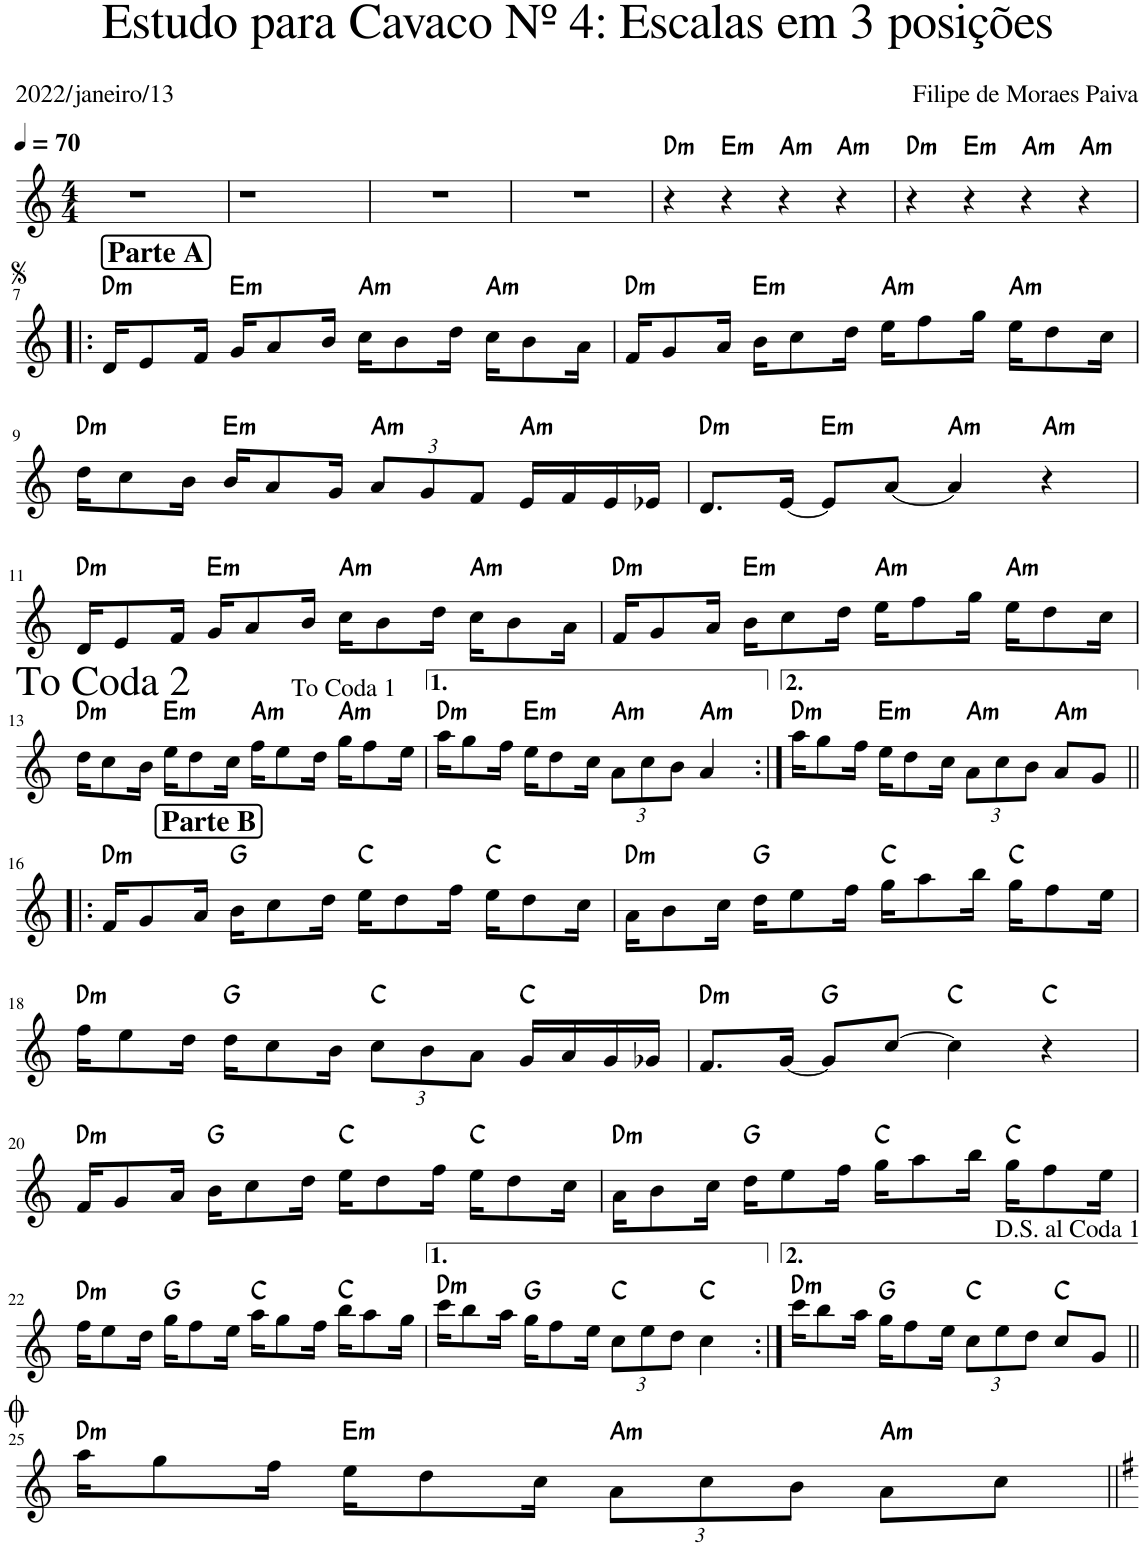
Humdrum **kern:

**kern	**kern	**dynam	**harte	**kern	**harte	**kern	**harte
*part4	*part3	*part3	*part3	*part2	*part2	*part1	*part1
*staff4	*staff3	*staff3	*	*staff2	*	*staff1	*
*I"P G	*I"P M	*	*	*I"PA2	*	*I"P A	*
*I'P G	*I'P M	*	*	*I'PA2	*	*I'P A	*
*stria5	*stria5	*	*	*stria5	*	*	*
*clefFv4	*clefGv2	*	*	*clefG2	*	*clefG2	*
*k[]	*k[]	*	*	*k[]	*	*k[]	*
*M4/4	*M4/4	*	*	*M4/4	*	*M4/4	*
*MM70	*MM70	*	*	*MM70	*	*MM70	*
=1	=1	=1	=1	=1	=1	=1	=1
1r	1r	.	.	1r	.	1r	.
=2	=2	=2	=2	=2	=2	=2	=2
1r	1r	.	.	1r	.	1r	.
=3	=3	=3	=3	=3	=3	=3	=3
!	!	!	!	!	!LO:H:kt=m	!	!
1r	1r	.	.	4r	D:min	1r	.
!	!	!	!	!	!LO:H:kt=m	!	!
.	.	.	.	4r	E:min	.	.
!	!	!	!	!	!LO:H:kt=m	!	!
.	.	.	.	4r	A:min	.	.
!	!	!	!	!	!LO:H:kt=m	!	!
.	.	.	.	4r	A:min	.	.
=4	=4	=4	=4	=4	=4	=4	=4
1r	1r	.	.	1r	.	1r	.
=5	=5	=5	=5	=5	=5	=5	=5
!	!	!LO:DY:b	!LO:H:kt=m	!	!	!	!LO:H:kt=m
8.DD/L	16r	p	D:min	1r	.	4r	D:min
.	8D/ 8F/ 8A/L	.	.	.	.	.	.
16FF/Jk	[16D/ [16F/ [16A/Jk	.	.	.	.	.	.
!	!	!	!LO:H:kt=m	!	!	!	!LO:H:kt=m
8.EE/L	16D]/ 16F]/ 16A]/LL	.	E:min	.	.	4r	E:min
.	16E/ 16G/ 16B/J	.	.	.	.	.	.
.	8E/ 8G/ 8B/J	.	.	.	.	.	.
16BBB/Jk	.	.	.	.	.	.	.
!	!	!	!LO:H:kt=m	!	!	!	!LO:H:kt=m
8.CC/L	8E/ 8A/ 8c/L	.	A:min	.	.	4r	A:min
.	8E/ 8A/ 8c/J	.	.	.	.	.	.
16EE/Jk	.	.	.	.	.	.	.
!	!	!	!LO:H:kt=m	!	!	!	!LO:H:kt=m
16AAA/KL	8.E/ 8.A/ 8.c/L	.	A:min	.	.	4r	A:min
8CC/	.	.	.	.	.	.	.
16AAA/Jk	16E/ 16A/ 16c/Jk	.	.	.	.	.	.
=6	=6	=6	=6	=6	=6	=6	=6
!	!	!LO:DY:b	!LO:H:kt=m	!	!	!	!LO:H:kt=m
8.DD/L	16r	p	D:min	1r	.	4r	D:min
.	8D/ 8F/ 8A/L	.	.	.	.	.	.
16FF/Jk	[16D/ [16F/ [16A/Jk	.	.	.	.	.	.
!	!	!	!LO:H:kt=m	!	!	!	!LO:H:kt=m
8.EE/L	16D]/ 16F]/ 16A]/LL	.	E:min	.	.	4r	E:min
.	16E/ 16G/ 16B/J	.	.	.	.	.	.
.	8E/ 8G/ 8B/J	.	.	.	.	.	.
16BBB/Jk	.	.	.	.	.	.	.
!	!	!	!LO:H:kt=m	!	!	!	!LO:H:kt=m
8.CC/L	8E/ 8A/ 8c/L	.	A:min	.	.	4r	A:min
.	8E/ 8A/ 8c/J	.	.	.	.	.	.
16EE/Jk	.	.	.	.	.	.	.
!	!	!	!LO:H:kt=m	!	!	!	!LO:H:kt=m
16AAA/KL	8.E/ 8.A/ 8.c/L	.	A:min	.	.	4r	A:min
8CC/	.	.	.	.	.	.	.
16AAA/Jk	16E/ 16A/ 16c/Jk	.	.	.	.	.	.
!!LO:LB:g=z
!!LO:REH:place=s1:a:B:cj:fs=14:t=Parte A
=7!|:	=7!|:	=7!|:	=7!|:	=7!|:	=7!|:	=7!|:	=7!|:
!	!	!LO:DY:b	!LO:H:kt=m	!	!LO:H:kt=m	!	!LO:H:kt=m
8.DD/L	16r	p	D:min	16d/KL	D:min	16d/KL	D:min
.	8D/ 8F/ 8A/L	.	.	8e/	.	8e/	.
16FF/Jk	[16D/ [16F/ [16A/Jk	.	.	16f/Jk	.	16f/Jk	.
!	!	!	!LO:H:kt=m	!	!LO:H:kt=m	!	!LO:H:kt=m
8.EE/L	16D]/ 16F]/ 16A]/LL	.	E:min	16g/KL	E:min	16g/KL	E:min
.	16E/ 16G/ 16B/J	.	.	8a/	.	8a/	.
.	8E/ 8G/ 8B/J	.	.	.	.	.	.
16BBB/Jk	.	.	.	16b/Jk	.	16b/Jk	.
!	!	!	!LO:H:kt=m	!	!LO:H:kt=m	!	!LO:H:kt=m
8.CC/L	8E/ 8A/ 8c/L	.	A:min	16cc\KL	A:min	16cc\KL	A:min
.	.	.	.	8b\	.	8b\	.
.	8E/ 8A/ 8c/J	.	.	.	.	.	.
16EE/Jk	.	.	.	16dd\Jk	.	16dd\Jk	.
!	!	!	!LO:H:kt=m	!	!LO:H:kt=m	!	!LO:H:kt=m
16AAA/KL	8.E/ 8.A/ 8.c/L	.	A:min	16cc\KL	A:min	16cc\KL	A:min
8CC/	.	.	.	8b\	.	8b\	.
16AAA/Jk	16E/ 16A/ 16c/Jk	.	.	16a\Jk	.	16a\Jk	.
=8	=8	=8	=8	=8	=8	=8	=8
!	!	!LO:DY:b	!LO:H:kt=m	!	!LO:H:kt=m	!	!LO:H:kt=m
8.DD/L	16r	p	D:min	16f/KL	D:min	16f/KL	D:min
.	8D/ 8F/ 8A/L	.	.	8g/	.	8g/	.
16FF/Jk	[16D/ [16F/ [16A/Jk	.	.	16a/Jk	.	16a/Jk	.
!	!	!	!LO:H:kt=m	!	!LO:H:kt=m	!	!LO:H:kt=m
8.EE/L	16D]/ 16F]/ 16A]/LL	.	E:min	16b\KL	E:min	16b\KL	E:min
.	16E/ 16G/ 16B/J	.	.	8cc\	.	8cc\	.
.	8E/ 8G/ 8B/J	.	.	.	.	.	.
16BBB/Jk	.	.	.	16dd\Jk	.	16dd\Jk	.
!	!	!	!LO:H:kt=m	!	!LO:H:kt=m	!	!LO:H:kt=m
8.CC/L	8E/ 8A/ 8c/L	.	A:min	16ee\KL	A:min	16ee\KL	A:min
.	.	.	.	8ff\	.	8ff\	.
.	8E/ 8A/ 8c/J	.	.	.	.	.	.
16EE/Jk	.	.	.	16gg\Jk	.	16gg\Jk	.
!	!	!	!LO:H:kt=m	!	!LO:H:kt=m	!	!LO:H:kt=m
16AAA/KL	8.E/ 8.A/ 8.c/L	.	A:min	16ee\KL	A:min	16ee\KL	A:min
8CC/	.	.	.	8dd\	.	8dd\	.
16AAA/Jk	16E/ 16A/ 16c/Jk	.	.	16cc\Jk	.	16cc\Jk	.
!!LO:LB:g=z
=9	=9	=9	=9	=9	=9	=9	=9
!	!	!LO:DY:b	!LO:H:kt=m	!	!LO:H:kt=m	!	!LO:H:kt=m
8.DD/L	16r	p	D:min	16dd\KL	D:min	16dd\KL	D:min
.	8D/ 8F/ 8A/L	.	.	8cc\	.	8cc\	.
16FF/Jk	[16D/ [16F/ [16A/Jk	.	.	16b\Jk	.	16b\Jk	.
!	!	!	!LO:H:kt=m	!	!LO:H:kt=m	!	!LO:H:kt=m
8.EE/L	16D]/ 16F]/ 16A]/LL	.	E:min	16b/KL	E:min	16b/KL	E:min
.	16E/ 16G/ 16B/J	.	.	8a/	.	8a/	.
.	8E/ 8G/ 8B/J	.	.	.	.	.	.
16BBB/Jk	.	.	.	16g/Jk	.	16g/Jk	.
*	*	*	*	*Xbrackettup	*	*Xbrackettup	*
!	!	!	!LO:H:kt=m	!	!LO:H:kt=m	!	!LO:H:kt=m
8.CC/L	8E/ 8A/ 8c/L	.	A:min	12a/L	A:min	12a/L	A:min
.	.	.	.	12g/	.	12g/	.
.	8E/ 8A/ 8c/J	.	.	.	.	.	.
.	.	.	.	12f/J	.	12f/J	.
16EE/Jk	.	.	.	.	.	.	.
!	!	!	!LO:H:kt=m	!	!LO:H:kt=m	!	!LO:H:kt=m
16AAA/KL	8.E/ 8.A/ 8.c/L	.	A:min	16e/LL	A:min	16e/LL	A:min
8CC/	.	.	.	16f/J	.	16f/	.
.	.	.	.	16e/L	.	16e/	.
16AAA/Jk	16E/ 16A/ 16c/Jk	.	.	16e-X/JJ	.	16e-X/JJ	.
=10	=10	=10	=10	=10	=10	=10	=10
!	!	!LO:DY:b	!LO:H:kt=m	!	!LO:H:kt=m	!	!LO:H:kt=m
8.DD/L	16r	p	D:min	8.d/L	D:min	8.d/L	D:min
.	8D/ 8F/ 8A/L	.	.	.	.	.	.
16FF/Jk	[16D/ [16F/ [16A/Jk	.	.	[16e/Jk	.	[16e/Jk	.
!	!	!	!LO:H:kt=m	!	!LO:H:kt=m	!	!LO:H:kt=m
8.EE/L	16D]/ 16F]/ 16A]/LL	.	E:min	8e/L]	E:min	8e/L]	E:min
.	16E/ 16G/ 16B/J	.	.	.	.	.	.
.	8E/ 8G/ 8B/J	.	.	[8a/J	.	[8a/J	.
16BBB/Jk	.	.	.	.	.	.	.
!	!	!	!LO:H:kt=m	!	!LO:H:kt=m	!	!LO:H:kt=m
8.CC/L	8E/ 8A/ 8c/L	.	A:min	4a]	A:min	4a/]	A:min
.	8E/ 8A/ 8c/J	.	.	.	.	.	.
16EE/Jk	.	.	.	.	.	.	.
!	!	!	!LO:H:kt=m	!	!LO:H:kt=m	!	!LO:H:kt=m
16AAA/KL	8.E/ 8.A/ 8.c/L	.	A:min	4r	A:min	4r	A:min
8CC/	.	.	.	.	.	.	.
16AAA/Jk	16E/ 16A/ 16c/Jk	.	.	.	.	.	.
!!LO:LB:g=z
=11	=11	=11	=11	=11	=11	=11	=11
!	!	!LO:DY:b	!LO:H:kt=m	!	!LO:H:kt=m	!	!LO:H:kt=m
8.DD/L	16r	p	D:min	16d/KL	D:min	16d/KL	D:min
.	8D/ 8F/ 8A/L	.	.	8e/	.	8e/	.
16FF/Jk	[16D/ [16F/ [16A/Jk	.	.	16f/Jk	.	16f/Jk	.
!	!	!	!LO:H:kt=m	!	!LO:H:kt=m	!	!LO:H:kt=m
8.EE/L	16D]/ 16F]/ 16A]/LL	.	E:min	16g/KL	E:min	16g/KL	E:min
.	16E/ 16G/ 16B/J	.	.	8a/	.	8a/	.
.	8E/ 8G/ 8B/J	.	.	.	.	.	.
16BBB/Jk	.	.	.	16b/Jk	.	16b/Jk	.
!	!	!	!LO:H:kt=m	!	!LO:H:kt=m	!	!LO:H:kt=m
8.CC/L	8E/ 8A/ 8c/L	.	A:min	16cc\KL	A:min	16cc\KL	A:min
.	.	.	.	8b\	.	8b\	.
.	8E/ 8A/ 8c/J	.	.	.	.	.	.
16EE/Jk	.	.	.	16dd\Jk	.	16dd\Jk	.
!	!	!	!LO:H:kt=m	!	!LO:H:kt=m	!	!LO:H:kt=m
16AAA/KL	8.E/ 8.A/ 8.c/L	.	A:min	16cc\KL	A:min	16cc\KL	A:min
8CC/	.	.	.	8b\	.	8b\	.
16AAA/Jk	16E/ 16A/ 16c/Jk	.	.	16a\Jk	.	16a\Jk	.
=12	=12	=12	=12	=12	=12	=12	=12
!	!	!LO:DY:b	!LO:H:kt=m	!	!LO:H:kt=m	!	!LO:H:kt=m
8.DD/L	16r	p	D:min	16f/KL	D:min	16f/KL	D:min
.	8D/ 8F/ 8A/L	.	.	8g/	.	8g/	.
16FF/Jk	[16D/ [16F/ [16A/Jk	.	.	16a/Jk	.	16a/Jk	.
!	!	!	!LO:H:kt=m	!	!LO:H:kt=m	!	!LO:H:kt=m
8.EE/L	16D]/ 16F]/ 16A]/LL	.	E:min	16b\KL	E:min	16b\KL	E:min
.	16E/ 16G/ 16B/J	.	.	8cc\	.	8cc\	.
.	8E/ 8G/ 8B/J	.	.	.	.	.	.
16BBB/Jk	.	.	.	16dd\Jk	.	16dd\Jk	.
!	!	!	!LO:H:kt=m	!	!LO:H:kt=m	!	!LO:H:kt=m
8.CC/L	8E/ 8A/ 8c/L	.	A:min	16ee\KL	A:min	16ee\KL	A:min
.	.	.	.	8ff\	.	8ff\	.
.	8E/ 8A/ 8c/J	.	.	.	.	.	.
16EE/Jk	.	.	.	16gg\Jk	.	16gg\Jk	.
!	!	!	!LO:H:kt=m	!	!LO:H:kt=m	!	!LO:H:kt=m
16AAA/KL	8.E/ 8.A/ 8.c/L	.	A:min	16ee\KL	A:min	16ee\KL	A:min
8CC/	.	.	.	8dd\	.	8dd\	.
16AAA/Jk	16E/ 16A/ 16c/Jk	.	.	16cc\Jk	.	16cc\Jk	.
!!LO:LB:g=z
=13	=13	=13	=13	=13	=13	=13	=13
!	!	!LO:DY:b	!LO:H:kt=m	!	!LO:H:kt=m	!	!LO:H:kt=m
8.DD/L	16r	p	D:min	16dd\KL	D:min	16dd\KL	D:min
.	8D/ 8F/ 8A/L	.	.	8cc\	.	8cc\	.
16FF/Jk	[16D/ [16F/ [16A/Jk	.	.	16b\Jk	.	16b\Jk	.
!	!	!	!LO:H:kt=m	!	!LO:H:kt=m	!	!LO:H:kt=m
8.EE/L	16D]/ 16F]/ 16A]/LL	.	E:min	16ee\KL	E:min	16ee\KL	E:min
.	16E/ 16G/ 16B/J	.	.	8dd\	.	8dd\	.
.	8E/ 8G/ 8B/J	.	.	.	.	.	.
16BBB/Jk	.	.	.	16cc\Jk	.	16cc\Jk	.
!	!	!	!LO:H:kt=m	!	!LO:H:kt=m	!	!LO:H:kt=m
8.CC/L	8E/ 8A/ 8c/L	.	A:min	16ff\KL	A:min	16ff\KL	A:min
.	.	.	.	8ee\	.	8ee\	.
.	8E/ 8A/ 8c/J	.	.	.	.	.	.
16EE/Jk	.	.	.	16dd\Jk	.	16dd\Jk	.
!	!	!	!LO:H:kt=m	!	!LO:H:kt=m	!	!LO:H:kt=m
16AAA/KL	8.E/ 8.A/ 8.c/L	.	A:min	16gg\KL	A:min	16gg\KL	A:min
8CC/	.	.	.	8ff\	.	8ff\	.
16AAA/Jk	16E/ 16A/ 16c/Jk	.	.	16ee\Jk	.	16ee\Jk	.
!	!	!	!	!	!	!LO:TX:a:t=To Coda 1	!
=14	=14	=14	=14	=14	=14	=14	=14
!	!	!LO:DY:b	!LO:H:kt=m	!	!LO:H:kt=m	!	!LO:H:kt=m
8.DD/L	16r	p	D:min	16aa\KL	D:min	16aa\KL	D:min
.	8D/ 8F/ 8A/L	.	.	8gg\	.	8gg\	.
16FF/Jk	[16D/ [16F/ [16A/Jk	.	.	16ff\Jk	.	16ff\Jk	.
!	!	!	!LO:H:kt=m	!	!LO:H:kt=m	!	!LO:H:kt=m
8.EE/L	16D]/ 16F]/ 16A]/LL	.	E:min	16ee\KL	E:min	16ee\KL	E:min
.	16E/ 16G/ 16B/J	.	.	8dd\	.	8dd\	.
.	8E/ 8G/ 8B/J	.	.	.	.	.	.
16BBB/Jk	.	.	.	16cc\Jk	.	16cc\Jk	.
!	!	!	!LO:H:kt=m	!	!LO:H:kt=m	!	!LO:H:kt=m
8.CC/L	8E/ 8A/ 8c/L	.	A:min	12a/L	A:min	12a\L	A:min
.	.	.	.	12cc/	.	12cc\	.
.	8E/ 8A/ 8c/J	.	.	.	.	.	.
.	.	.	.	12b/J	.	12b\J	.
16EE/Jk	.	.	.	.	.	.	.
!	!	!	!LO:H:kt=m	!	!LO:H:kt=m	!	!LO:H:kt=m
16AAA/KL	8.E/ 8.A/ 8.c/L	.	A:min	4a	A:min	4a/	A:min
8CC/	.	.	.	.	.	.	.
16AAA/Jk	16E/ 16A/ 16c/Jk	.	.	.	.	.	.
=15:|!	=15:|!	=15:|!	=15:|!	=15:|!	=15:|!	=15:|!	=15:|!
!	!	!LO:DY:b	!LO:H:kt=m	!	!LO:H:kt=m	!	!LO:H:kt=m
8.DD/L	16r	p	D:min	16aa\KL	D:min	16aa\KL	D:min
.	8D/ 8F/ 8A/L	.	.	8gg\	.	8gg\	.
16FF/Jk	[16D/ [16F/ [16A/Jk	.	.	16ff\Jk	.	16ff\Jk	.
!	!	!	!LO:H:kt=m	!	!LO:H:kt=m	!	!LO:H:kt=m
8.EE/L	16D]/ 16F]/ 16A]/LL	.	E:min	16ee\KL	E:min	16ee\KL	E:min
.	16E/ 16G/ 16B/J	.	.	8dd\	.	8dd\	.
.	8E/ 8G/ 8B/J	.	.	.	.	.	.
16BBB/Jk	.	.	.	16cc\Jk	.	16cc\Jk	.
!	!	!	!LO:H:kt=m	!	!LO:H:kt=m	!	!LO:H:kt=m
8.CC/L	8E/ 8A/ 8c/L	.	A:min	12a/L	A:min	12a\L	A:min
.	.	.	.	12cc/	.	12cc\	.
.	8E/ 8A/ 8c/J	.	.	.	.	.	.
.	.	.	.	12b/J	.	12b\J	.
16EE/Jk	.	.	.	.	.	.	.
!	!	!	!LO:H:kt=m	!	!LO:H:kt=m	!	!LO:H:kt=m
16AAA/KL	8.E/ 8.A/ 8.c/L	.	A:min	8a/L	A:min	8a/L	A:min
8CC/	.	.	.	.	.	.	.
.	.	.	.	8g/J	.	8g/J	.
16AAA/Jk	16E/ 16A/ 16c/Jk	.	.	.	.	.	.
!!LO:LB:g=z
!!LO:REH:place=s1:a:B:cj:fs=14:t=Parte B
=16!|:	=16!|:	=16!|:	=16!|:	=16!|:	=16!|:	=16!|:	=16!|:
!	!	!LO:DY:b	!LO:H:kt=m	!	!LO:H:kt=m	!	!LO:H:kt=m
8.DD/L	16r	p	D:min	16f/KL	D:min	16f/KL	D:min
.	8D/ 8F/ 8A/L	.	.	8g/	.	8g/	.
16AA/Jk	[16D/ [16F/ [16A/Jk	.	.	16a/Jk	.	16a/Jk	.
8.GG/L	16D]/ 16F]/ 16A]/LL	.	G:maj	16b\KL	G:maj	16b\KL	G:maj
.	16D/ 16G/ 16B/J	.	.	8cc\	.	8cc\	.
.	8D/ 8G/ 8B/J	.	.	.	.	.	.
16FF/Jk	.	.	.	16dd\Jk	.	16dd\Jk	.
8.EE/L	8C/ 8E/ 8G/L	.	C:maj	16ee\KL	C:maj	16ee\KL	C:maj
.	.	.	.	8dd\	.	8dd\	.
.	8C/ 8E/ 8G/J	.	.	.	.	.	.
16GG/Jk	.	.	.	16ff\Jk	.	16ff\Jk	.
16CC/KL	8.C/ 8.E/ 8.G/L	.	C:maj	16ee\KL	C:maj	16ee\KL	C:maj
8EE/	.	.	.	8dd\	.	8dd\	.
16CC/Jk	16C/ 16E/ 16G/Jk	.	.	16cc\Jk	.	16cc\Jk	.
=17	=17	=17	=17	=17	=17	=17	=17
!	!	!LO:DY:b	!LO:H:kt=m	!	!LO:H:kt=m	!	!LO:H:kt=m
8.DD/L	16r	p	D:min	16a\KL	D:min	16a\KL	D:min
.	8D/ 8F/ 8A/L	.	.	8b\	.	8b\	.
16AA/Jk	[16D/ [16F/ [16A/Jk	.	.	16cc\Jk	.	16cc\Jk	.
8.GG/L	16D]/ 16F]/ 16A]/LL	.	G:maj	16dd\KL	G:maj	16dd\KL	G:maj
.	16D/ 16G/ 16B/J	.	.	8ee\	.	8ee\	.
.	8D/ 8G/ 8B/J	.	.	.	.	.	.
16FF/Jk	.	.	.	16ff\Jk	.	16ff\Jk	.
8.EE/L	8C/ 8E/ 8G/L	.	C:maj	16gg\KL	C:maj	16gg\KL	C:maj
.	.	.	.	8aa\	.	8aa\	.
.	8C/ 8E/ 8G/J	.	.	.	.	.	.
16GG/Jk	.	.	.	16bb\Jk	.	16bb\Jk	.
16CC/KL	8.C/ 8.E/ 8.G/L	.	C:maj	16gg\KL	C:maj	16gg\KL	C:maj
8EE/	.	.	.	8ff\	.	8ff\	.
16CC/Jk	16C/ 16E/ 16G/Jk	.	.	16ee\Jk	.	16ee\Jk	.
!!LO:LB:g=z
=18	=18	=18	=18	=18	=18	=18	=18
!	!	!LO:DY:b	!LO:H:kt=m	!	!LO:H:kt=m	!	!LO:H:kt=m
8.DD/L	16r	p	D:min	16ff\KL	D:min	16ff\KL	D:min
.	8D/ 8F/ 8A/L	.	.	8ee\	.	8ee\	.
16AA/Jk	[16D/ [16F/ [16A/Jk	.	.	16dd\Jk	.	16dd\Jk	.
8.GG/L	16D]/ 16F]/ 16A]/LL	.	G:maj	16dd\KL	G:maj	16dd\KL	G:maj
.	16D/ 16G/ 16B/J	.	.	8cc\	.	8cc\	.
.	8D/ 8G/ 8B/J	.	.	.	.	.	.
16FF/Jk	.	.	.	16b\Jk	.	16b\Jk	.
8.EE/L	8C/ 8E/ 8G/L	.	C:maj	12cc\L	C:maj	12cc\L	C:maj
.	.	.	.	12b\	.	12b\	.
.	8C/ 8E/ 8G/J	.	.	.	.	.	.
.	.	.	.	12a\J	.	12a\J	.
16GG/Jk	.	.	.	.	.	.	.
16CC/KL	8.C/ 8.E/ 8.G/L	.	C:maj	16g/LL	C:maj	16g/LL	C:maj
8EE/	.	.	.	16a/J	.	16a/	.
.	.	.	.	16g/L	.	16g/	.
16CC/Jk	16C/ 16E/ 16G/Jk	.	.	16g-X/JJ	.	16g-X/JJ	.
=19	=19	=19	=19	=19	=19	=19	=19
!	!	!LO:DY:b	!LO:H:kt=m	!	!LO:H:kt=m	!	!LO:H:kt=m
8.DD/L	16r	p	D:min	8.f/L	D:min	8.f/L	D:min
.	8D/ 8F/ 8A/L	.	.	.	.	.	.
16AA/Jk	[16D/ [16F/ [16A/Jk	.	.	[16g/Jk	.	[16g/Jk	.
8.GG/L	16D]/ 16F]/ 16A]/LL	.	G:maj	8g/L]	G:maj	8g/L]	G:maj
.	16D/ 16G/ 16B/J	.	.	.	.	.	.
.	8D/ 8G/ 8B/J	.	.	[8cc/J	.	[8cc/J	.
16FF/Jk	.	.	.	.	.	.	.
8.EE/L	8C/ 8E/ 8G/L	.	C:maj	4cc]	C:maj	4cc\]	C:maj
.	8C/ 8E/ 8G/J	.	.	.	.	.	.
16GG/Jk	.	.	.	.	.	.	.
16CC/KL	8.C/ 8.E/ 8.G/L	.	C:maj	4r	C:maj	4r	C:maj
8EE/	.	.	.	.	.	.	.
16CC/Jk	16C/ 16E/ 16G/Jk	.	.	.	.	.	.
!!LO:LB:g=z
=20	=20	=20	=20	=20	=20	=20	=20
!	!	!LO:DY:b	!LO:H:kt=m	!	!LO:H:kt=m	!	!LO:H:kt=m
8.DD/L	16r	p	D:min	16f/KL	D:min	16f/KL	D:min
.	8D/ 8F/ 8A/L	.	.	8g/	.	8g/	.
16AA/Jk	[16D/ [16F/ [16A/Jk	.	.	16a/Jk	.	16a/Jk	.
8.GG/L	16D]/ 16F]/ 16A]/LL	.	G:maj	16b\KL	G:maj	16b\KL	G:maj
.	16D/ 16G/ 16B/J	.	.	8cc\	.	8cc\	.
.	8D/ 8G/ 8B/J	.	.	.	.	.	.
16FF/Jk	.	.	.	16dd\Jk	.	16dd\Jk	.
8.EE/L	8C/ 8E/ 8G/L	.	C:maj	16ee\KL	C:maj	16ee\KL	C:maj
.	.	.	.	8dd\	.	8dd\	.
.	8C/ 8E/ 8G/J	.	.	.	.	.	.
16GG/Jk	.	.	.	16ff\Jk	.	16ff\Jk	.
16CC/KL	8.C/ 8.E/ 8.G/L	.	C:maj	16ee\KL	C:maj	16ee\KL	C:maj
8EE/	.	.	.	8dd\	.	8dd\	.
16CC/Jk	16C/ 16E/ 16G/Jk	.	.	16cc\Jk	.	16cc\Jk	.
=21	=21	=21	=21	=21	=21	=21	=21
!	!	!LO:DY:b	!LO:H:kt=m	!	!LO:H:kt=m	!	!LO:H:kt=m
8.DD/L	16r	p	D:min	16a\KL	D:min	16a\KL	D:min
.	8D/ 8F/ 8A/L	.	.	8b\	.	8b\	.
16AA/Jk	[16D/ [16F/ [16A/Jk	.	.	16cc\Jk	.	16cc\Jk	.
8.GG/L	16D]/ 16F]/ 16A]/LL	.	G:maj	16dd\KL	G:maj	16dd\KL	G:maj
.	16D/ 16G/ 16B/J	.	.	8ee\	.	8ee\	.
.	8D/ 8G/ 8B/J	.	.	.	.	.	.
16FF/Jk	.	.	.	16ff\Jk	.	16ff\Jk	.
8.EE/L	8C/ 8E/ 8G/L	.	C:maj	16gg\KL	C:maj	16gg\KL	C:maj
.	.	.	.	8aa\	.	8aa\	.
.	8C/ 8E/ 8G/J	.	.	.	.	.	.
16GG/Jk	.	.	.	16bb\Jk	.	16bb\Jk	.
16CC/KL	8.C/ 8.E/ 8.G/L	.	C:maj	16gg\KL	C:maj	16gg\KL	C:maj
8EE/	.	.	.	8ff\	.	8ff\	.
16CC/Jk	16C/ 16E/ 16G/Jk	.	.	16ee\Jk	.	16ee\Jk	.
!!LO:LB:g=z
=22	=22	=22	=22	=22	=22	=22	=22
!	!	!LO:DY:b	!LO:H:kt=m	!	!LO:H:kt=m	!	!LO:H:kt=m
8.DD/L	16r	p	D:min	16ff\KL	D:min	16ff\KL	D:min
.	8D/ 8F/ 8A/L	.	.	8ee\	.	8ee\	.
16AA/Jk	[16D/ [16F/ [16A/Jk	.	.	16dd\Jk	.	16dd\Jk	.
8.GG/L	16D]/ 16F]/ 16A]/LL	.	G:maj	16gg\KL	G:maj	16gg\KL	G:maj
.	16D/ 16G/ 16B/J	.	.	8ff\	.	8ff\	.
.	8D/ 8G/ 8B/J	.	.	.	.	.	.
16FF/Jk	.	.	.	16ee\Jk	.	16ee\Jk	.
8.EE/L	8C/ 8E/ 8G/L	.	C:maj	16aa\KL	C:maj	16aa\KL	C:maj
.	.	.	.	8gg\	.	8gg\	.
.	8C/ 8E/ 8G/J	.	.	.	.	.	.
16GG/Jk	.	.	.	16ff\Jk	.	16ff\Jk	.
16CC/KL	8.C/ 8.E/ 8.G/L	.	C:maj	16bb\KL	C:maj	16bb\KL	C:maj
8EE/	.	.	.	8aa\	.	8aa\	.
16CC/Jk	16C/ 16E/ 16G/Jk	.	.	16gg\Jk	.	16gg\Jk	.
=23	=23	=23	=23	=23	=23	=23	=23
!	!	!LO:DY:b	!LO:H:kt=m	!	!LO:H:kt=m	!	!LO:H:kt=m
8.DD/L	16r	p	D:min	16ccc\KL	D:min	16ccc\KL	D:min
.	8D/ 8F/ 8A/L	.	.	8bb\	.	8bb\	.
16AA/Jk	[16D/ [16F/ [16A/Jk	.	.	16aa\Jk	.	16aa\Jk	.
8.GG/L	16D]/ 16F]/ 16A]/LL	.	G:maj	16gg\KL	G:maj	16gg\KL	G:maj
.	16D/ 16G/ 16B/J	.	.	8ff\	.	8ff\	.
.	8D/ 8G/ 8B/J	.	.	.	.	.	.
16FF/Jk	.	.	.	16ee\Jk	.	16ee\Jk	.
8.EE/L	8C/ 8E/ 8G/L	.	C:maj	12cc\L	C:maj	12cc\L	C:maj
.	.	.	.	12ee\	.	12ee\	.
.	8C/ 8E/ 8G/J	.	.	.	.	.	.
.	.	.	.	12dd\J	.	12dd\J	.
16GG/Jk	.	.	.	.	.	.	.
16CC/KL	8.C/ 8.E/ 8.G/L	.	C:maj	4cc	C:maj	4cc\	C:maj
8EE/	.	.	.	.	.	.	.
16CC/Jk	16C/ 16E/ 16G/Jk	.	.	.	.	.	.
=24:|!	=24:|!	=24:|!	=24:|!	=24:|!	=24:|!	=24:|!	=24:|!
!	!	!LO:DY:b	!LO:H:kt=m	!	!LO:H:kt=m	!	!LO:H:kt=m
8.DD/L	16r	p	D:min	16ccc\KL	D:min	16ccc\KL	D:min
.	8D/ 8F/ 8A/L	.	.	8bb\	.	8bb\	.
16AA/Jk	[16D/ [16F/ [16A/Jk	.	.	16aa\Jk	.	16aa\Jk	.
8.GG/L	16D]/ 16F]/ 16A]/LL	.	G:maj	16gg\KL	G:maj	16gg\KL	G:maj
.	16D/ 16G/ 16B/J	.	.	8ff\	.	8ff\	.
.	8D/ 8G/ 8B/J	.	.	.	.	.	.
16FF/Jk	.	.	.	16ee\Jk	.	16ee\Jk	.
8.EE/L	8C/ 8E/ 8G/L	.	C:maj	12cc\L	C:maj	12cc\L	C:maj
.	.	.	.	12ee\	.	12ee\	.
.	8C/ 8E/ 8G/J	.	.	.	.	.	.
.	.	.	.	12dd\J	.	12dd\J	.
16GG/Jk	.	.	.	.	.	.	.
16CC/KL	8.C/ 8.E/ 8.G/L	.	C:maj	8cc/L	C:maj	8cc/L	C:maj
8EE/	.	.	.	.	.	.	.
.	.	.	.	8g/J	.	8g/J	.
16CC/Jk	16C/ 16E/ 16G/Jk	.	.	.	.	.	.
!	!	!	!	!	!	!LO:TX:a:t=D.S. al Coda 1	!
!!LO:LB:g=z
=25||	=25||	=25||	=25||	=25||	=25||	=25||	=25||
*k[]	*k[]	*	*	*k[]	*	*k[]	*
!	!	!LO:DY:b	!LO:H:kt=m	!	!LO:H:kt=m	!	!LO:H:kt=m
8.DD/L	16r	p	D:min	16aa\KL	D:min	16aa\KL	D:min
.	8D/ 8F/ 8A/L	.	.	8gg\	.	8gg\	.
16FF/Jk	[16D/ [16F/ [16A/Jk	.	.	16ff\Jk	.	16ff\Jk	.
!	!	!	!LO:H:kt=m	!	!LO:H:kt=m	!	!LO:H:kt=m
8.EE/L	16D]/ 16F]/ 16A]/LL	.	E:min	16ee\KL	E:min	16ee\KL	E:min
.	16E/ 16G/ 16B/J	.	.	8dd\	.	8dd\	.
.	8E/ 8G/ 8B/J	.	.	.	.	.	.
16BBB/Jk	.	.	.	16cc\Jk	.	16cc\Jk	.
!	!	!	!LO:H:kt=m	!	!LO:H:kt=m	!	!LO:H:kt=m
8.CC/L	8E/ 8A/ 8c/L	.	A:min	12a/L	A:min	12a\L	A:min
.	.	.	.	12cc/	.	12cc\	.
.	8E/ 8A/ 8c/J	.	.	.	.	.	.
.	.	.	.	12b/J	.	12b\J	.
16EE/Jk	.	.	.	.	.	.	.
!	!	!	!LO:H:kt=m	!	!LO:H:kt=m	!	!LO:H:kt=m
16AAA/KL	8.E/ 8.A/ 8.c/L	.	A:min	8a\L	A:min	8a\L	A:min
8CC/	.	.	.	.	.	.	.
.	.	.	.	8cc\J	.	8cc\J	.
16AAA/Jk	16E/ 16A/ 16c/Jk	.	.	.	.	.	.
=||	=||	=||	=||	=||	=||	=||	=||
*-	*-	*-	*-	*-	*-	*-	*-
